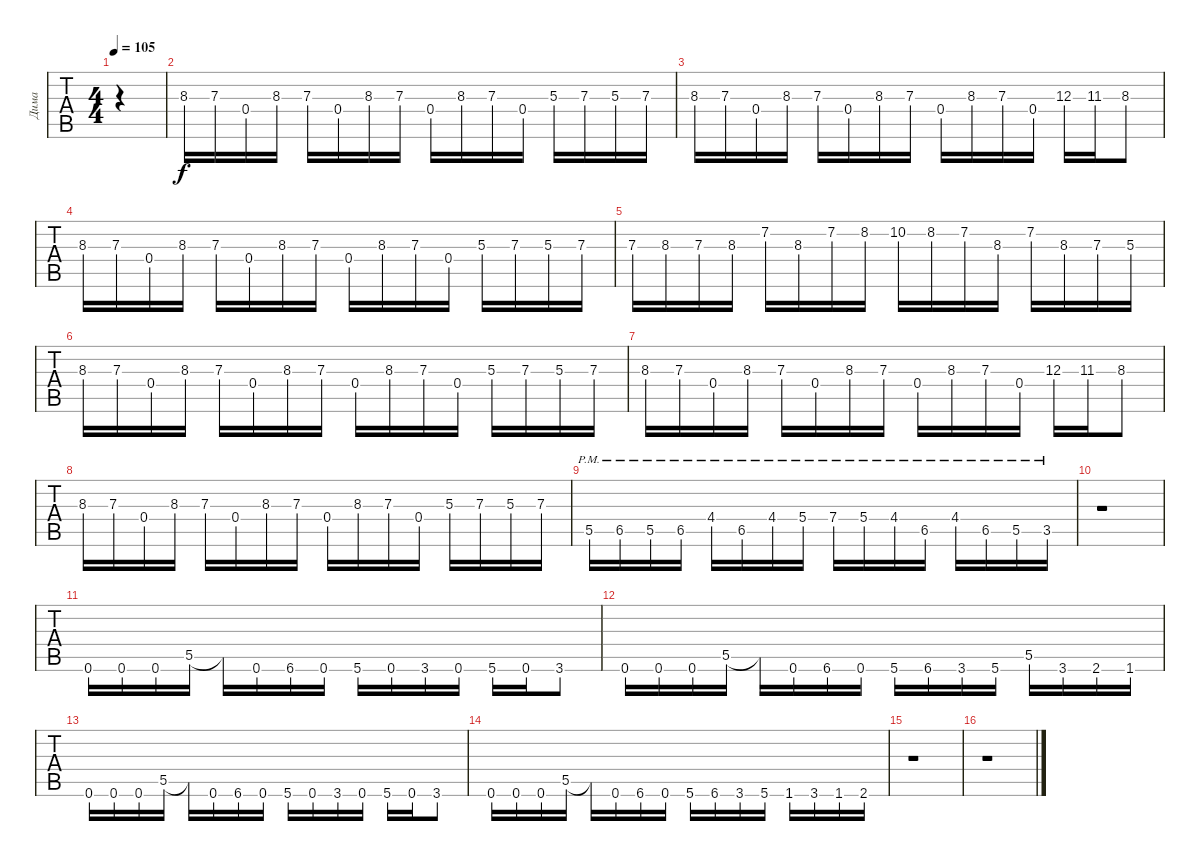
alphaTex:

\track ("Дима" "Дима") {instrument distortionguitar}
\staff {tabs}
\tuning (Eb4 Bb3 Gb3 Db3 Ab2 Db2) {hide}
\ts (4 4)
\tempo 105
\clef g2
\ks c
|
8.3.16 7.3.16 0.4.16 8.3.16 7.3.16 0.4.16 8.3.16 7.3.16 0.4.16 8.3.16 7.3.16 0.4.16 5.3.16 7.3.16 5.3.16 7.3.16 |
8.3.16 7.3.16 0.4.16 8.3.16 7.3.16 0.4.16 8.3.16 7.3.16 0.4.16 8.3.16 7.3.16 0.4.16 12.3.16 11.3.16 8.3.8 |
8.3.16 7.3.16 0.4.16 8.3.16 7.3.16 0.4.16 8.3.16 7.3.16 0.4.16 8.3.16 7.3.16 0.4.16 5.3.16 7.3.16 5.3.16 7.3.16 |
7.3.16 8.3.16 7.3.16 8.3.16 7.2.16 8.3.16 7.2.16 8.2.16 10.2.16 8.2.16 7.2.16 8.3.16 7.2.16 8.3.16 7.3.16 5.3.16 |
8.3.16 7.3.16 0.4.16 8.3.16 7.3.16 0.4.16 8.3.16 7.3.16 0.4.16 8.3.16 7.3.16 0.4.16 5.3.16 7.3.16 5.3.16 7.3.16 |
8.3.16 7.3.16 0.4.16 8.3.16 7.3.16 0.4.16 8.3.16 7.3.16 0.4.16 8.3.16 7.3.16 0.4.16 12.3.16 11.3.16 8.3.8 |
8.3.16 7.3.16 0.4.16 8.3.16 7.3.16 0.4.16 8.3.16 7.3.16 0.4.16 8.3.16 7.3.16 0.4.16 5.3.16 7.3.16 5.3.16 7.3.16 |
5.5{pm}.16 6.5{pm}.16 5.5{pm}.16 6.5{pm}.16 4.4{pm}.16 6.5{pm}.16 4.4{pm}.16 5.4{pm}.16 7.4{pm}.16 5.4{pm}.16 4.4{pm}.16 6.5{pm}.16 4.4{pm}.16 6.5{pm}.16 5.5{pm}.16 3.5{pm}.16 |
r.1 |
0.6.16 0.6.16 0.6.16 5.5.16 5.5{t}.16 0.6.16 6.6.16 0.6.16 5.6.16 0.6.16 3.6.16 0.6.16 5.6.16 0.6.16 3.6.8 |
0.6.16 0.6.16 0.6.16 5.5.16 5.5{t}.16 0.6.16 6.6.16 0.6.16 5.6.16 6.6.16 3.6.16 5.6.16 5.5.16 3.6.16 2.6.16 1.6.16 |
0.6.16 0.6.16 0.6.16 5.5.16 5.5{t}.16 0.6.16 6.6.16 0.6.16 5.6.16 0.6.16 3.6.16 0.6.16 5.6.16 0.6.16 3.6.8 |
0.6.16 0.6.16 0.6.16 5.5.16 5.5{t}.16 0.6.16 6.6.16 0.6.16 5.6.16 6.6.16 3.6.16 5.6.16 1.6.16 3.6.16 1.6.16 2.6.16 |
r.1 |
r.1
